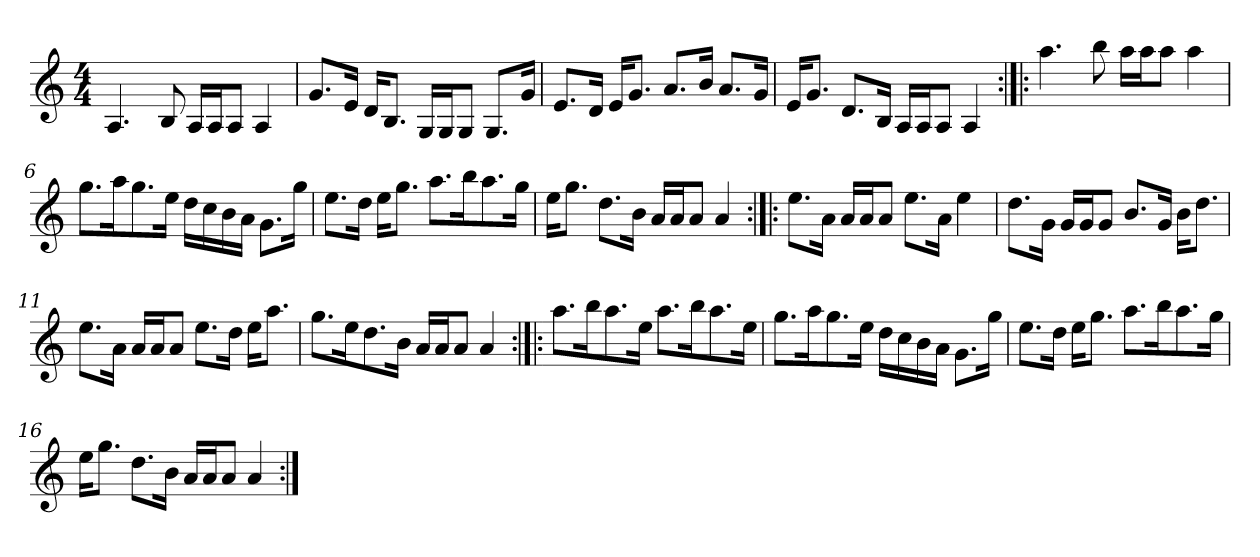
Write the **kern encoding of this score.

**kern
*part1
*staff1
*clefG2
*k[]
*M4/4
=1
4.A/
8B/
16A/LL
16A/J
8A/J
4A/
=2
8.g/L
16e/Jk
16d/KL
8.B/J
16G/LL
16G/J
8G/J
8.G/L
16g/Jk
=3
8.e/L
16d/Jk
16e/KL
8.g/J
8.a/L
16b/Jk
8.a/L
16g/Jk
=4
16e/KL
8.g/J
8.d/L
16B/Jk
16A/LL
16A/J
8A/J
4A/
!!LO:LB:g=z
=5:|!|:
4.aa\
8bb\
16aa\LL
16aa\J
8aa\J
4aa\
=6
8.gg\L
16aa\K
8.gg\
16ee\Jk
16dd\LL
16cc\
16b\
16a\JJ
8.g\L
16gg\Jk
=7
8.ee\L
16dd\Jk
16ee\KL
8.gg\J
8.aa\L
16bb\K
8.aa\
16gg\Jk
=8
16ee\KL
8.gg\J
8.dd\L
16b\Jk
16a/LL
16a/J
8a/J
4a/
!!LO:LB:g=z
=9:|!|:
8.ee\L
16a\Jk
16a/LL
16a/J
8a/J
8.ee\L
16a\Jk
4ee\
=10
8.dd\L
16g\Jk
16g/LL
16g/J
8g/J
8.b/L
16g/Jk
16b\KL
8.dd\J
=11
8.ee\L
16a\Jk
16a/LL
16a/J
8a/J
8.ee\L
16dd\Jk
16ee\KL
8.aa\J
=12
8.gg\L
16ee\K
8.dd\
16b\Jk
16a/LL
16a/J
8a/J
4a/
!!LO:LB:g=z
=13:|!|:
8.aa\L
16bb\K
8.aa\
16ee\Jk
8.aa\L
16bb\K
8.aa\
16ee\Jk
=14
8.gg\L
16aa\K
8.gg\
16ee\Jk
16dd\LL
16cc\
16b\
16a\JJ
8.g\L
16gg\Jk
=15
8.ee\L
16dd\Jk
16ee\KL
8.gg\J
8.aa\L
16bb\K
8.aa\
16gg\Jk
=16
16ee\KL
8.gg\J
8.dd\L
16b\Jk
16a/LL
16a/J
8a/J
4a/
=:|!
*-
